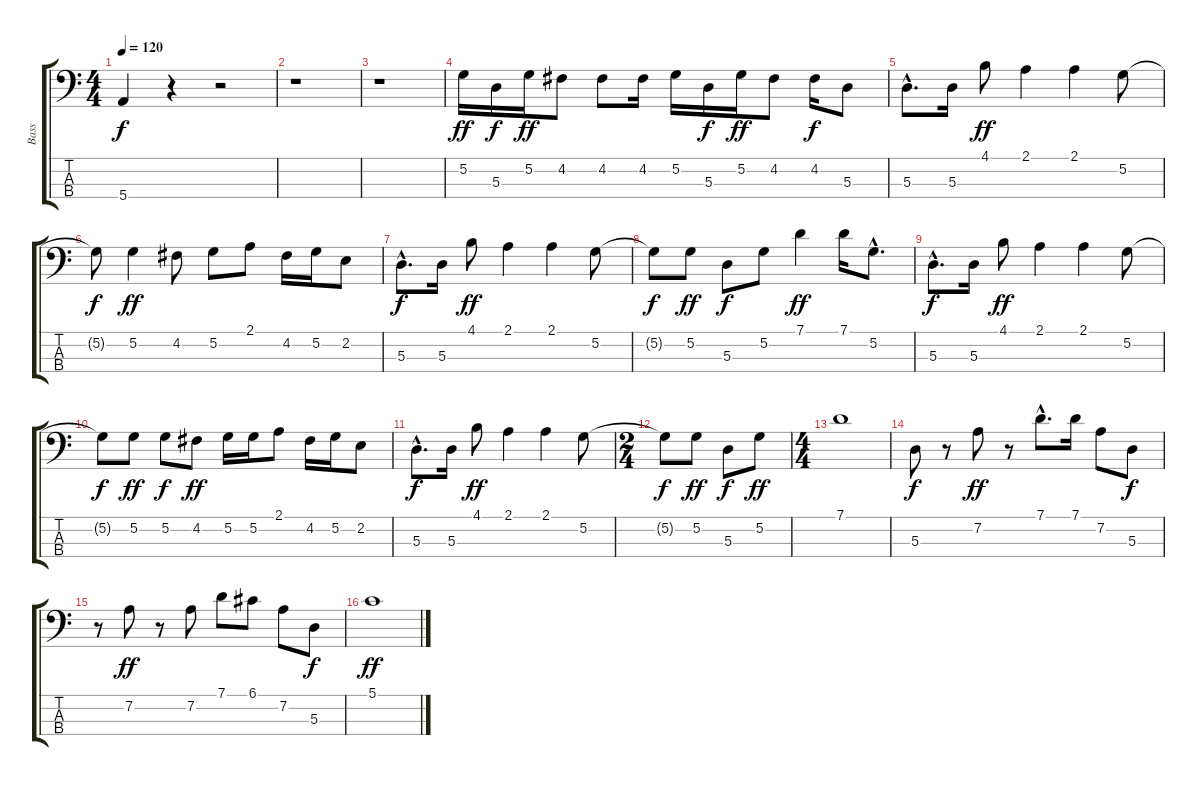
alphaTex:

\track ("Bass" "Bass") {instrument electricbasspick}
\staff {score tabs}
\tuning (G2 D2 A1 E1) {hide}
\ts (4 4)
\tempo 120
\clef f4
\ks c
5.4.4{dy f} r.4 r.2 |
r.1 |
r.1 |
5.2.16{dy ff} 5.3.16{dy f} 5.2.16{dy ff} 4.2.8 4.2.8 4.2.16 5.2.16 5.3.16{dy f} 5.2.16{dy ff} 4.2.8 4.2.16{dy f} 5.3.8 |
5.3{hac}.8{d} 5.3.16 4.1.8{dy ff} 2.1.4 2.1.4 5.2.8 |
5.2{t}.8{dy f} 5.2.4{dy ff} 4.2.8 5.2.8 2.1.8 4.2.16 5.2.16 2.2.8 |
5.3{hac}.8{d dy f} 5.3.16 4.1.8{dy ff} 2.1.4 2.1.4 5.2.8 |
5.2{t}.8{dy f} 5.2.8{dy ff} 5.3.8{dy f} 5.2.8 7.1.4{dy ff} 7.1.16 5.2{hac}.8{d} |
5.3{hac}.8{d dy f} 5.3.16 4.1.8{dy ff} 2.1.4 2.1.4 5.2.8 |
5.2{t}.8{dy f} 5.2.8{dy ff} 5.2.8{dy f} 4.2.8{dy ff} 5.2.16 5.2.16 2.1.8 4.2.16 5.2.16 2.2.8 |
5.3{hac}.8{d dy f} 5.3.16 4.1.8{dy ff} 2.1.4 2.1.4 5.2.8 |
\ts (2 4)
5.2{t}.8{dy f} 5.2.8{dy ff} 5.3.8{dy f} 5.2.8{dy ff} |
\ts (4 4)
7.1.1 |
5.3.8{dy f} r.8 7.2.8{dy ff} r.8 7.1{hac}.8{d} 7.1.16 7.2.8 5.3.8{dy f} |
r.8 7.2.8{dy ff} r.8 7.2.8 7.1.8 6.1.8 7.2.8 5.3.8{dy f} |
5.1.1{dy ff}
